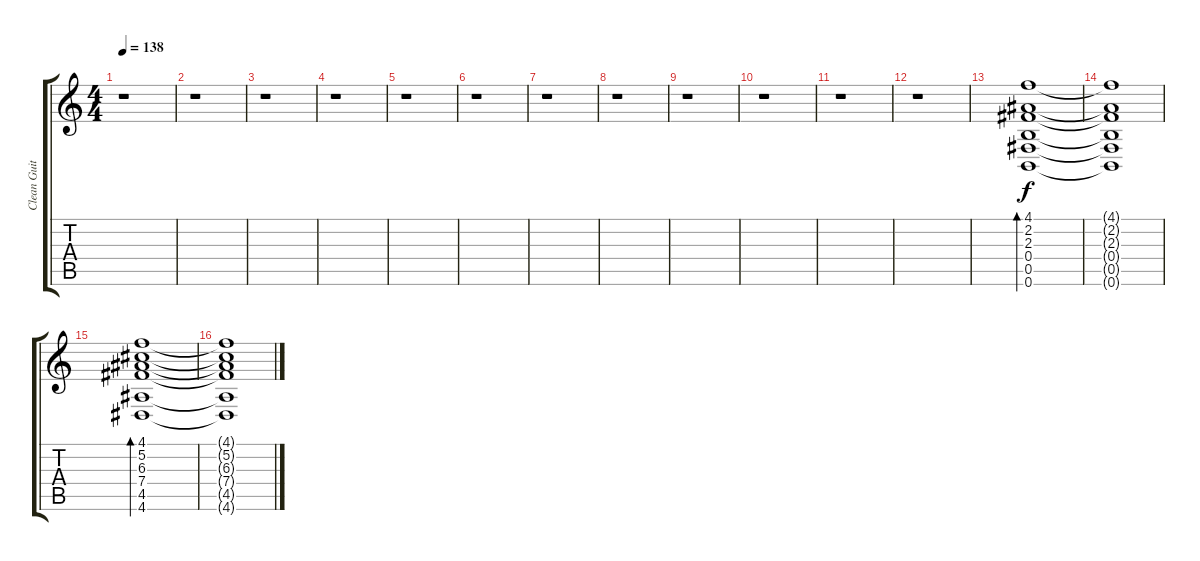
\track ("Clean Guitar 2" "Clean Guit") {instrument electricguitarjazz}
\staff {score tabs}
\tuning (Db4 Ab3 E3 B2 Gb2 B1) {hide}
\ts (4 4)
\tempo 138
\clef g2
\ks c
r.1{dy f} |
r.1 |
r.1 |
r.1 |
r.1 |
r.1 |
r.1 |
r.1 |
r.1 |
r.1 |
r.1 |
r.1 |
(4.1 2.2 2.3 0.4 0.5 0.6).1{bd 480} |
(4.1{t} 2.2{t} 2.3{t} 0.4{t} 0.5{t} 0.6{t}).1 |
(4.1 5.2 6.3 7.4 4.5 4.6).1{bd 480} |
(4.1{t} 5.2{t} 6.3{t} 7.4{t} 4.5{t} 4.6{t}).1
